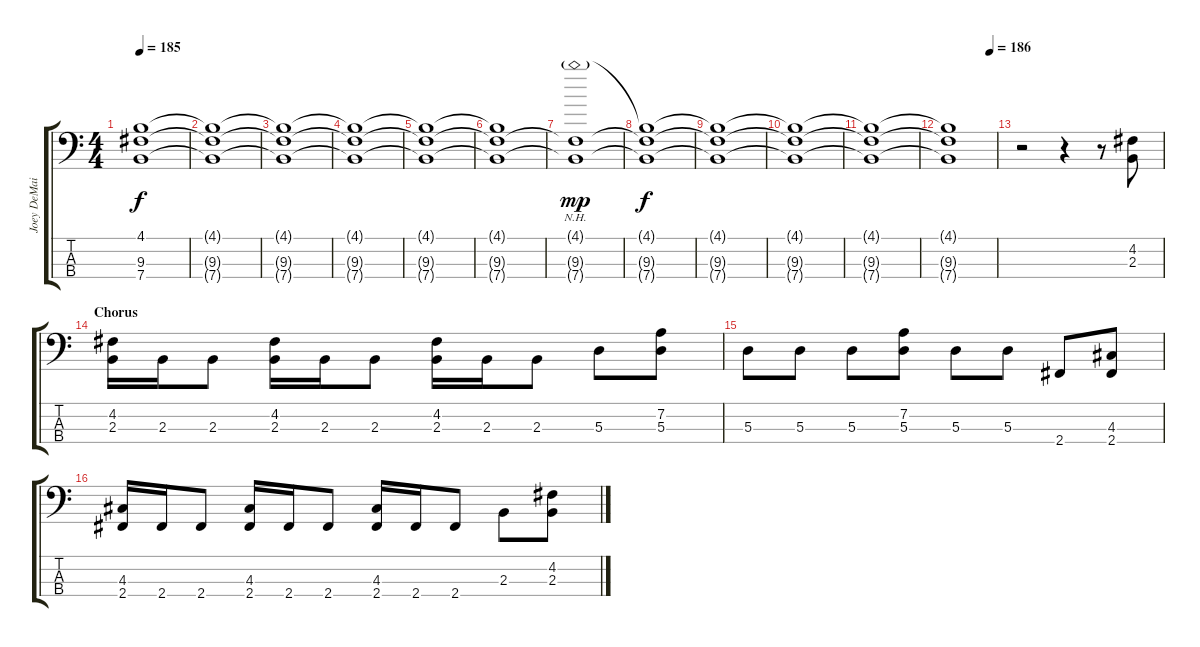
\track ("Joey DeMaio" "Joey DeMai") {instrument electricbasspick}
\staff {score tabs}
\tuning (G2 D2 A1 E1) {hide}
\ts (4 4)
\tempo 185
\clef f4
\ks c
(4.1{t} 9.3{t} 7.4{t}).1{dy f} |
(4.1{t} 9.3{t} 7.4{t}).1 |
(4.1{t} 9.3{t} 7.4{t}).1 |
(4.1{t} 9.3{t} 7.4{t}).1 |
(4.1{t} 9.3{t} 7.4{t}).1 |
(4.1{t} 9.3{t} 7.4{t}).1 |
(4.1{nh g} 9.3{t} 7.4{t}).1{dy mp} |
(4.1{t} 9.3{t} 7.4{t}).1{dy f} |
(4.1{t} 9.3{t} 7.4{t}).1 |
(4.1{t} 9.3{t} 7.4{t}).1 |
(4.1{t} 9.3{t} 7.4{t}).1 |
\tempo (186 0.875)
(4.1{t} 9.3{t} 7.4{t}).1 |
r.2 r.4 r.8 (4.2 2.3).8 |
\section ("" "Chorus")
(4.2 2.3).16 2.3.16 2.3.8 (4.2 2.3).16 2.3.16 2.3.8 (4.2 2.3).16 2.3.16 2.3.8 5.3.8 (7.2 5.3).8 |
5.3.8 5.3.8 5.3.8 (7.2 5.3).8 5.3.8 5.3.8 2.4.8 (4.3 2.4).8 |
(4.3 2.4).16 2.4.16 2.4.8 (4.3 2.4).16 2.4.16 2.4.8 (4.3 2.4).16 2.4.16 2.4.8 2.3.8 (4.2 2.3).8
